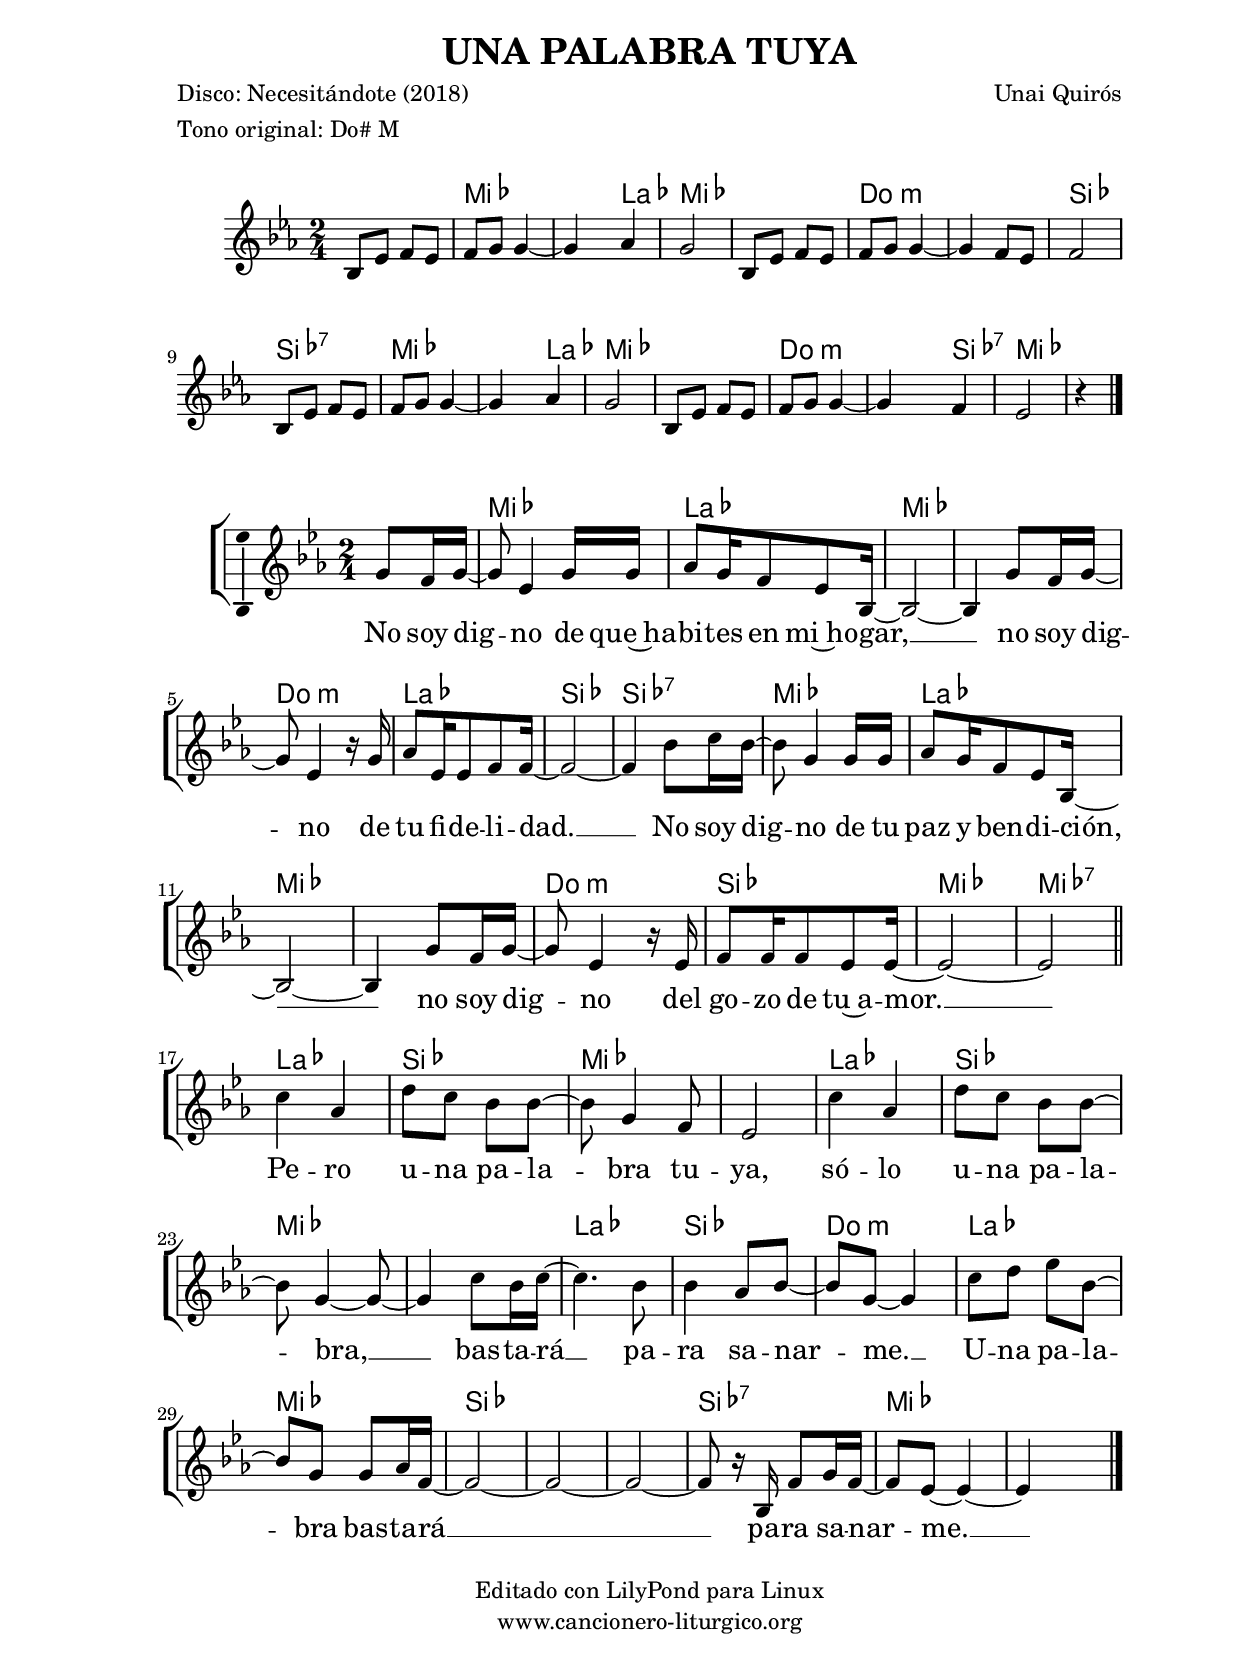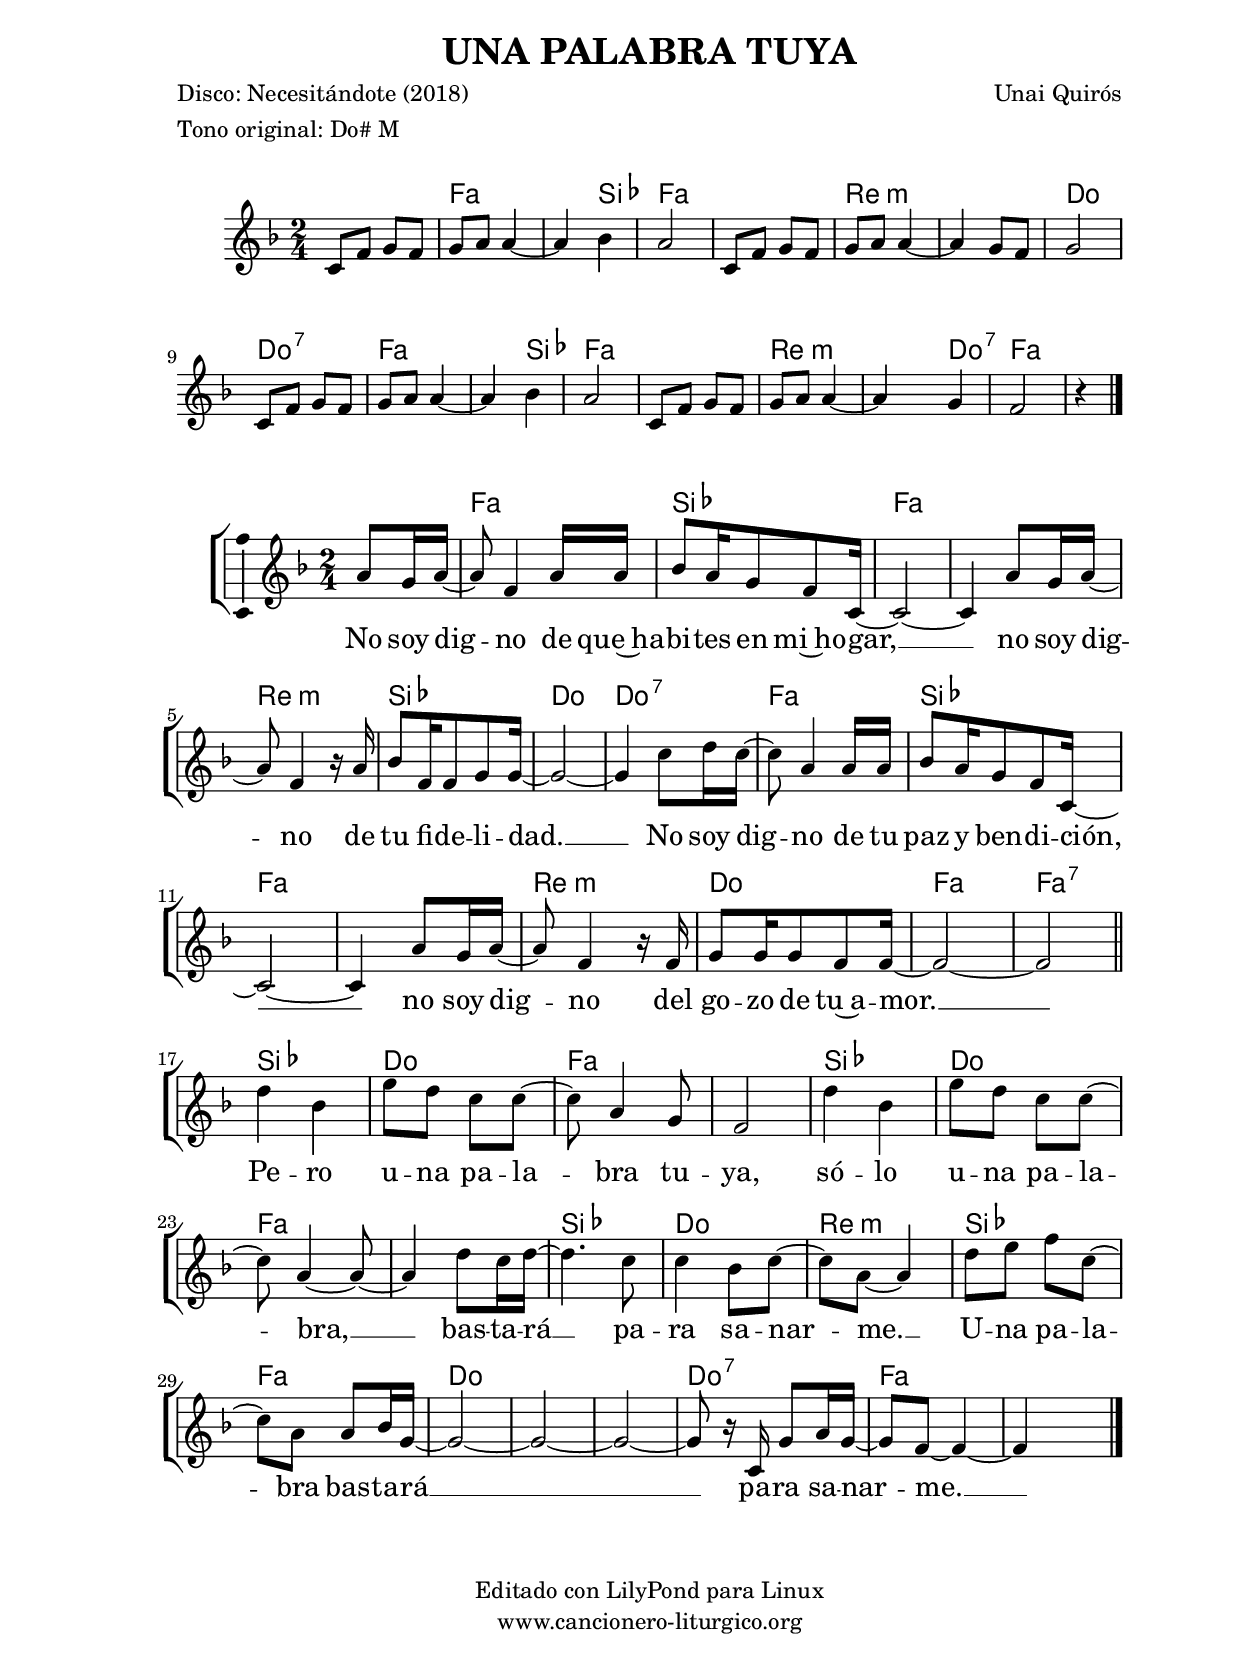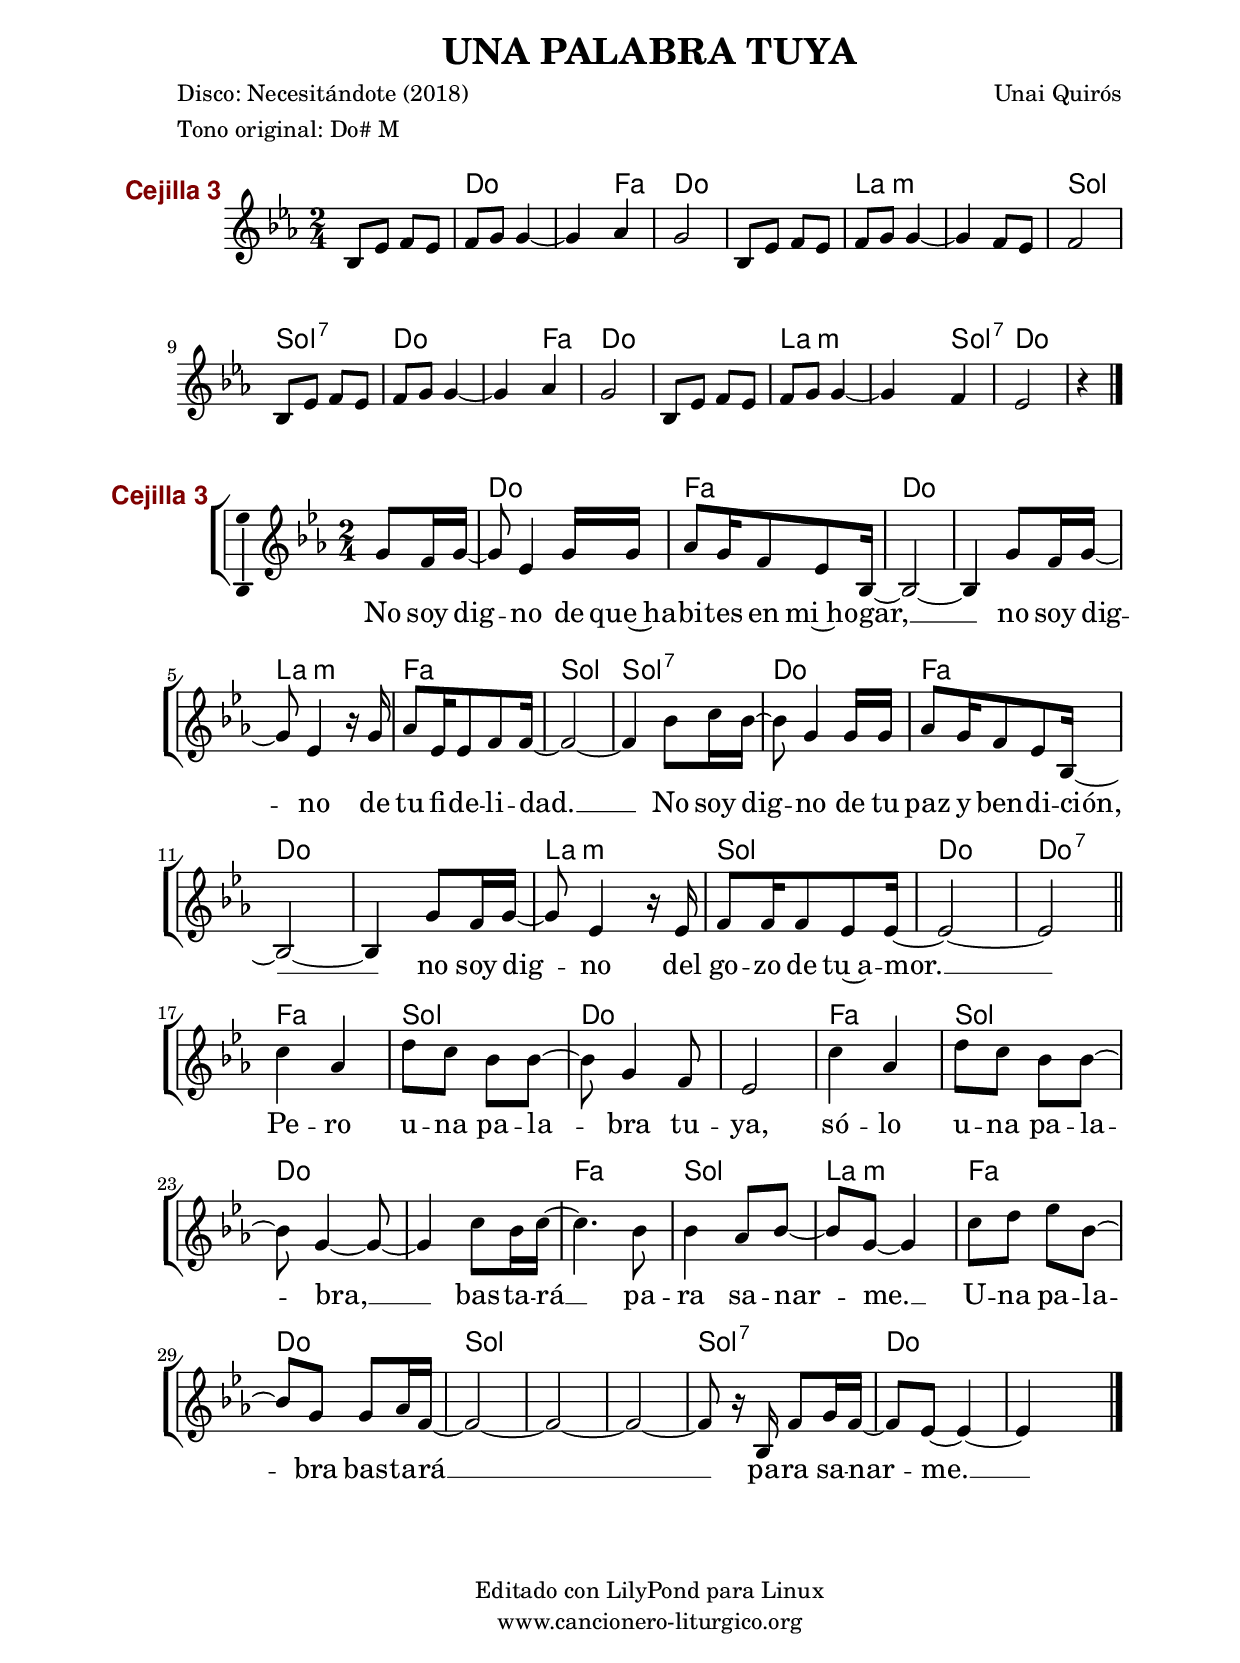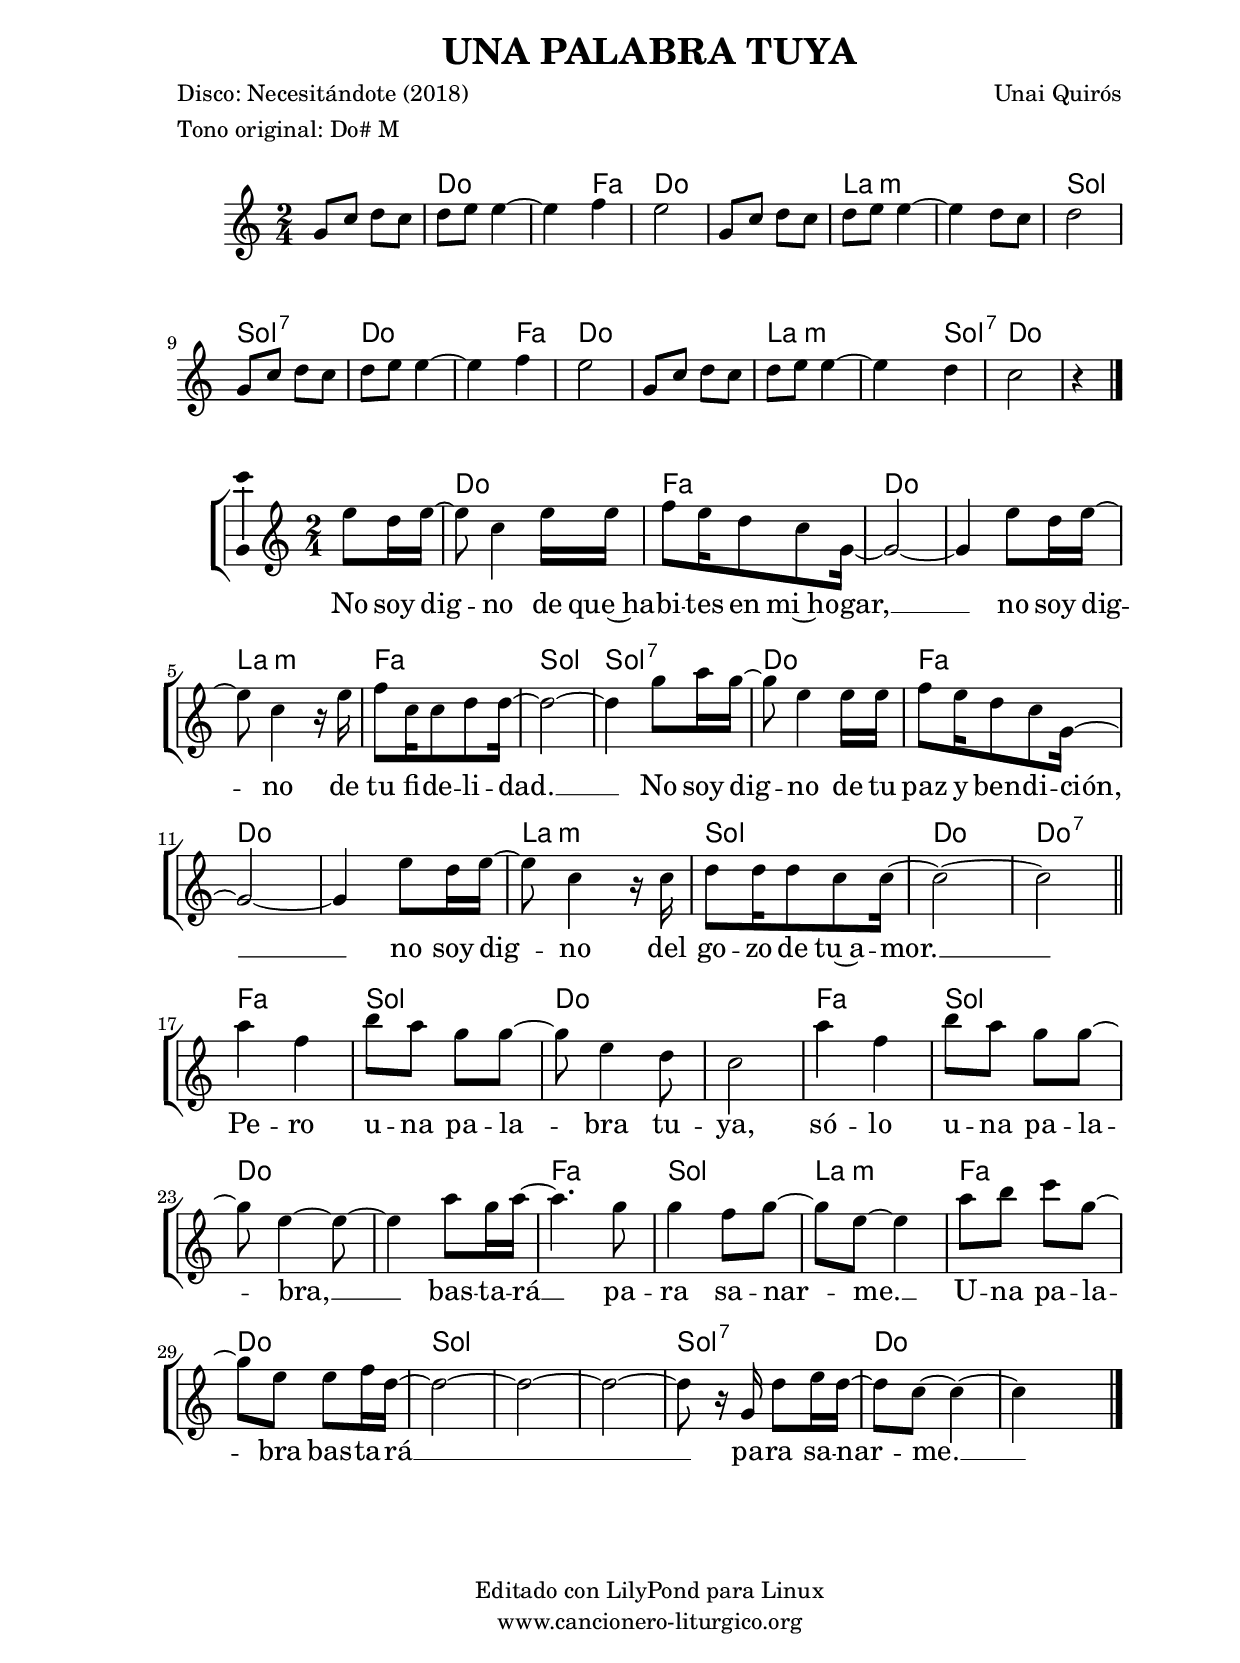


%versión de lilypond para la que se ha escrito esta partitura:
\version "2.16.0"

	%Tamaño papel
	#(set-default-paper-size "a4")
	%Tamaño partitura
	#(set-global-staff-size 20)
	%No responde al pulsar sobre una nota
	#(ly:set-option 'point-and-click #f)

%parámetros del encabezamiento:
\header {
	title = "UNA PALABRA TUYA"
	subtitle = ""
	composer = "Unai Quirós"
	poet = "Disco: Necesitándote (2018)"
	meter = "Tono original: Do# M"
	arranger = ""
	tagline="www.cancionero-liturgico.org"
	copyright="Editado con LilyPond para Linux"
	tiempo = ""
	usos = "Comunión"
	letra = ""
	}

%parámetros asociados al papel:
\paper  {
	oddHeaderMarkup = \markup {\fill-line { \on-the-fly #not-first-page \fromproperty #'header:title \on-the-fly #not-first-page \fromproperty #'header:composer }}
	evenHeaderMarkup = \markup {\fill-line { \fromproperty #'header:composer \fromproperty #'header:title }}
	#(set-paper-size "a4")
	print-page-number = ##f
	first-page-number = 1
	print-first-page-number = ##f
%	head-separation = 3.0 \cm
	top-margin = 2.0 \cm
	bottom-margin = 0.5\cm
%%%	bottom-margin = -2.0\cm
	left-margin = 3.0 \cm
	line-width = 16.0 \cm 
	indent = 8\mm
	interscoreline = 2.\mm
	between-system-space = 15\mm
%	para que las partituras no llenen la hoja:
	ragged-bottom = ##t
%	idem para la última hoja:
	ragged-last-bottom = ##f
%	para que las partituras llenen el ancho del papel:
	ragged-last = ##f
	after-title-space = 2.5 \cm
page-count=1
%system-count=6

	%Flexible Vertical Spacing
%	markup-markup-spacing =
%	#'((basic-distance . 15) (minimum-distance . 15) (padding . 3))
	markup-system-spacing =
	#'((basic-distance . 15) (minimum-distance . 15) (padding . 3))
	system-system-spacing =
	#'((basic-distance . 15) (minimum-distance . 15) (padding . 2))
	score-system-spacing =
	#'((basic-distance . 15) (minimum-distance . 15) (padding . 5))
%	top-system-spacing = % header
%	#'((basic-distance . 8) (minimum-distance . 0) (padding . 0))
%	top-markup-spacing =
%	#'((basic-distance . 20) (minimum-distance . 20) (padding . 0))
	last-bottom-spacing = % footer
	#'((basic-distance . 5) (minimum-distance . 5) (padding . 0))
%	score-markup-spacing =
%	#'((basic-distance . 16) (minimum-distance . 13) (padding . 0))

	}


%parámetros que afectan a toda la partitura:
global =  {
	%clave de sol (G):
	\clef G
	%armadura:
	\transpose c ees
	\key c \major
	\tempo 4=67
	\set Score.tempoHideNote = ##t
	}


acordesintro = {
	\italianChords
	\chordmode {
	\transpose c ees
{

s2
c2 c4 f c2 c a:m a:m g g:7
c2 c4 f c2 c a:m a4:m g:7 c2
c4 %s4

	}
	}
}



melodiaintro = 
	\transpose c ees
{

	\relative c'{
	\time 2/4

g8 c d c
d8 e e4~
e4 f
e2
g,8 c d c
d8 e e4~
e4 d8 c
d2
g,8 c d c
d8 e e4~
e4 f
e2
g,8 c d c
d8 e e4~
e4 d
c2
r4 %s4

}
	\bar "|."
	}

acordes = {
	\italianChords
	\chordmode {
	\transpose c ees
{

s4
c2 f c c a:m f g g:7 c f c c a:m g c c:7
f2 g c c f g c c f g a:m f c g g g g:7 c c

	}
	}
}

melodia = 
	\transpose c ees
{
	\relative c'{
	\time 2/4

\partial4
e8 d16 e~
e8 c4 e16 e
f8 e16 d8 c g16~
g2~
g4 e'8 d16 e~
e8 c4 r16 e16
f8 c16 c8 d d16~
d2~
d4 g8 a16 g~
g8 e4 e16 e
f8 e16 d8 c g16~
g2~
g4 e'8 d16 e~
e8 c4 r16 c16
d8 d16 d8 c c16~
c2~
c2

\bar"||"
\break

a'4 f
b8 a g g~
g8 e4 d8
c2
a'4 f
b8 a g g~
g8 e4~e8~
e4 a8 g16 a~
a4. g8
g4 f8 g~
g8 e~e4
a8 b c g~
g8 e e f16 d~
d2~
d2~
d2~
d8 r16 g,16 d'8 e16 d~
d8 c~c4~
c4 s4

	\bar "|."
	}
	}


texto = \lyricmode {
No soy dig -- no
de que~ha -- bi -- tes en mi~ho -- gar, __
no soy dig -- no
de tu fi -- de -- li -- dad. __
No soy dig -- no
de tu paz y ben -- di -- ción, __
no soy dig -- no
del go -- zo de tu~a -- mor. __

Pe -- ro u -- na pa -- la -- bra tu -- ya,
só -- lo u -- na pa -- la -- bra, __
bas -- ta -- rá __ pa -- ra sa -- nar -- me. __
U -- na pa -- la -- bra bas -- ta -- rá __
pa -- ra sa -- nar -- me. __

	}

acordesintroStaff = \context ChordNames = acordesintroStaff <<
	\set chordChanges = ##t
	\acordesintro
	>>

acordesStaff = \context ChordNames = acordesStaff <<
	\set chordChanges = ##t
	\acordes
	>>


%%%%%%%%%%%%%%%%%%%%%%%%%%%%%%%%%%% CEJILLA %%%%%%%%%%%%%%%%%%%%%%%%%%%%%%%%%%%
acordesintrocejilla = {
%%%	\override ChordNames.ChordName #'font-size = #-1
%%%	\override ChordNames.ChordName #'font-series = #'bold
	\transpose ees c {
		\acordesintro
		}
	}

acordesintrocejillaStaff = \context ChordNames = acordesintrocejillaStaff <<
	\set Staff.instrumentName = \markup \with-color #darkred \larger \bold \sans "Cejilla 3"
	\set chordChanges = ##t
	\acordesintrocejilla
	>>
acordescejilla = {
%%%	\override ChordNames.ChordName #'font-size = #-1
%%%	\override ChordNames.ChordName #'font-series = #'bold
	\transpose ees c {
		\acordes
		}
	}

acordescejillaStaff = \context ChordNames = acordescejillaStaff <<
	\set Staff.instrumentName = \markup \with-color #darkred \larger \bold \sans "Cejilla 3"
	\set chordChanges = ##t
	\acordescejilla
	>>
%%%%%%%%%%%%%%%%%%%%%%%%%%%%%%%%%%% CEJILLA %%%%%%%%%%%%%%%%%%%%%%%%%%%%%%%%%%%


vozintroStaff = \context Voice = vozintroStaff
<<
	\override Staff.StaffSymbol #'staff-space = #(magstep -0.35)
	\set Staff.midiInstrument = #"english horn"
	\set Staff.midiMinimumVolume = #0.7
	\set Staff.midiMaximumVolume = #0.9
	\global
	\melodiaintro
	>>

vozStaff = \context Voice = vozStaff
\with {\consists "Ambitus_engraver"}
<<
%	\set Staff.instrumentName = ""
%	\set Staff.shortInstrumentName = ""
%	\set Staff.midiInstrument = #"clarinet"
%	\set Staff.midiInstrument = #"cello"
%	\set Staff.midiInstrument = #"flute"
	\set Staff.midiInstrument = #"electric guitar (jazz)"
%	\set Staff.midiInstrument = #"english horn"
%	\set Staff.midiInstrument = #"violin"
%	\set Staff.midiInstrument = #"glockenspiel"
	\set Staff.midiMinimumVolume = #0.7
	\set Staff.midiMaximumVolume = #0.9
	\global
	\melodia
	>>

textoStaff = \context Lyrics = textoStaff <<
	\lyricsto vozStaff \texto
	>>

\book {
	\score {
		\context ChoirStaff {
%			\override StaffGroup.SystemStartBracket #'collapse-height = #1
%			\override Score.SystemStartBar #'collapse-height = #1
			<<
			\acordesintroStaff
			\vozintroStaff
			>>
			}
		\layout {
	    		\context {
				\Lyrics
				\override LyricText #'font-size = #2
				}
	   		 \context {
				\Score
				\override StaffSymbol #'staff-space = #(magstep +3)
				}
			}
		}
	\score {
		\context ChoirStaff {
			\override StaffGroup.SystemStartBracket #'collapse-height = #1
			\override Score.SystemStartBar #'collapse-height = #1
			<<
			\acordesStaff
			\vozStaff
			\textoStaff
			>>
			}
		\layout {
	    		\context {
				\Lyrics
				\override LyricText #'font-size = #2
				}
	   		 \context {
				\Score
				\override StaffSymbol #'staff-space = #(magstep +3)
				}
			}
		}
	\score {
		\unfoldRepeats
		\context ChoirStaff {
			<<
			\acordesintroStaff
			\vozintroStaff
			>>
			<<
			\acordesStaff
			\vozStaff
			>>
			}
		\midi {
	  		\context {
	  			\Score
				tempoWholesPerMinute = #(ly:make-moment 70 4)
				}
			}
		}
	}


%Partitura para guitarra
#(define output-suffix "G")
\book {
	\score {
		\context ChoirStaff {
%			\override StaffGroup.SystemStartBracket #'collapse-height = #1
%			\override Score.SystemStartBar #'collapse-height = #1
			<<
			\acordesintrocejillaStaff
			\vozintroStaff
			>>
			}
		\layout {
%%%%%%%%%%%%%%%%%%%%%%%%%%%%%%%%%%% CEJILLA %%%%%%%%%%%%%%%%%%%%%%%%%%%%%%%%%%%
			\context {
				\ChordNames \consists Instrument_name_engraver
				}
%%%%%%%%%%%%%%%%%%%%%%%%%%%%%%%%%%% CEJILLA %%%%%%%%%%%%%%%%%%%%%%%%%%%%%%%%%%%
	    		\context {
				\Lyrics
				\override LyricText #'font-size = #2
				}
	   		 \context {
				\Score
				\override StaffSymbol #'staff-space = #(magstep +3)
				}
			}
		}
	\score {
		\context ChoirStaff {
			\override StaffGroup.SystemStartBracket #'collapse-height = #1
			\override Score.SystemStartBar #'collapse-height = #1
			<<
			\acordescejillaStaff
			\vozStaff
			\textoStaff
			>>
			}
		\layout {
%%%%%%%%%%%%%%%%%%%%%%%%%%%%%%%%%%% CEJILLA %%%%%%%%%%%%%%%%%%%%%%%%%%%%%%%%%%%
			\context {
				\ChordNames \consists Instrument_name_engraver
				}
%%%%%%%%%%%%%%%%%%%%%%%%%%%%%%%%%%% CEJILLA %%%%%%%%%%%%%%%%%%%%%%%%%%%%%%%%%%%
	    		\context {
				\Lyrics
				\override LyricText #'font-size = #2
				}
	   		 \context {
				\Score
				\override StaffSymbol #'staff-space = #(magstep +3)
				}
			}
		}
	}


#(define output-suffix "C")
\book {
	\score {
		\context ChoirStaff {
%			\override StaffGroup.SystemStartBracket #'collapse-height = #1
%			\override Score.SystemStartBar #'collapse-height = #1
\transpose c d
			<<
			\acordesintroStaff
			\vozintroStaff
			>>
			}
		\layout {
	    		\context {
				\Lyrics
				\override LyricText #'font-size = #2
				}
	   		 \context {
				\Score
				\override StaffSymbol #'staff-space = #(magstep +3)
				}
			}
		}
	\score {
		\context ChoirStaff {
			\override StaffGroup.SystemStartBracket #'collapse-height = #1
			\override Score.SystemStartBar #'collapse-height = #1
\transpose c d
			<<
			\acordesStaff
			\vozStaff
			\textoStaff
			>>
			}
		\layout {
	    		\context {
				\Lyrics
				\override LyricText #'font-size = #2
				}
	   		 \context {
				\Score
				\override StaffSymbol #'staff-space = #(magstep +3)
				}
			}
		}
	}


#(define output-suffix "S")
\book {
	\score {
		\context ChoirStaff {
%			\override StaffGroup.SystemStartBracket #'collapse-height = #1
%			\override Score.SystemStartBar #'collapse-height = #1
\transpose c a
			<<
			\acordesintroStaff
			\vozintroStaff
			>>
			}
		\layout {
	    		\context {
				\Lyrics
				\override LyricText #'font-size = #2
				}
	   		 \context {
				\Score
				\override StaffSymbol #'staff-space = #(magstep +3)
				}
			}
		}
	\score {
		\context ChoirStaff {
			\override StaffGroup.SystemStartBracket #'collapse-height = #1
			\override Score.SystemStartBar #'collapse-height = #1
\transpose c a
			<<
			\acordesStaff
			\vozStaff
			\textoStaff
			>>
			}
		\layout {
	    		\context {
				\Lyrics
				\override LyricText #'font-size = #2
				}
	   		 \context {
				\Score
				\override StaffSymbol #'staff-space = #(magstep +3)
				}
			}
		}
	}


